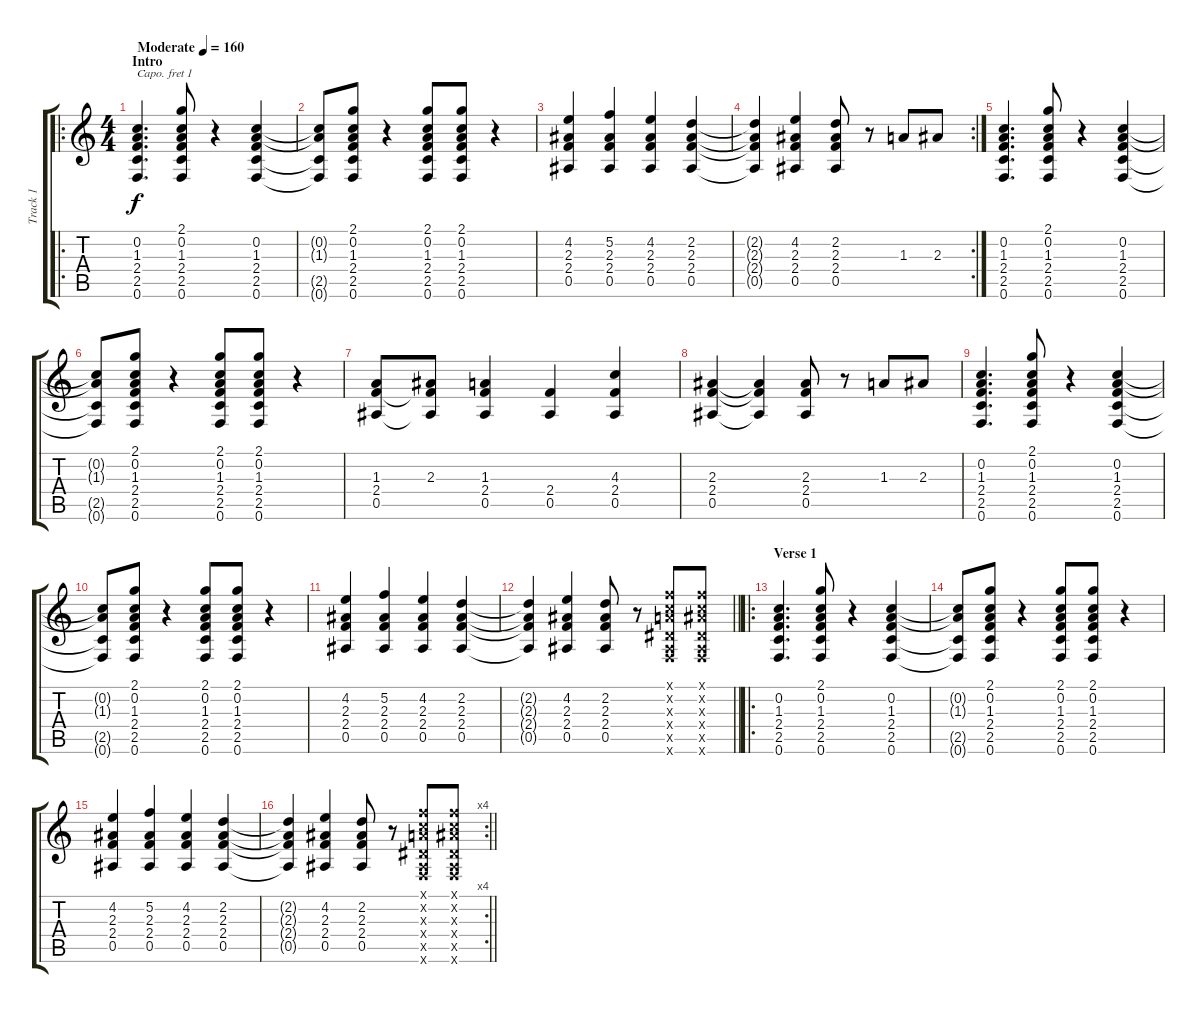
\track ("Track 1" "Track 1") {instrument acousticguitarsteel}
\staff {score tabs}
\capo 1
\tuning (E4 B3 G3 D3 A2 E2) {hide}
\ro
\ts (4 4)
\section ("" "Intro")
\tempo (160 "Moderate")
\clef g2
\ks c
(0.2 1.3 2.4 2.5 0.6).4{d dy f instrument acousticguitarsteel} (2.1 0.2 1.3 2.4 2.5 0.6).8 r.4 (0.2 1.3 2.4 2.5 0.6).4 |
(0.2{t} 1.3{t} 2.5{t} 0.6{t}).8 (2.1 0.2 1.3 2.4 2.5 0.6).8 r.4 (2.1 0.2 1.3 2.4 2.5 0.6).8 (2.1 0.2 1.3 2.4 2.5 0.6).8 r.4 |
(4.2 2.3 2.4 0.5).4 (5.2 2.3 2.4 0.5).4 (4.2 2.3 2.4 0.5).4 (2.2 2.3 2.4 0.5).4 |
\rc 2
(2.2{t} 2.3{t} 2.4{t} 0.5{t}).4 (4.2 2.3 2.4 0.5).4 (2.2 2.3 2.4 0.5).8 r.8 1.3.8 2.3.8 |
(0.2 1.3 2.4 2.5 0.6).4{d} (2.1 0.2 1.3 2.4 2.5 0.6).8 r.4 (0.2 1.3 2.4 2.5 0.6).4 |
(0.2{t} 1.3{t} 2.5{t} 0.6{t}).8 (2.1 0.2 1.3 2.4 2.5 0.6).8 r.4 (2.1 0.2 1.3 2.4 2.5 0.6).8 (2.1 0.2 1.3 2.4 2.5 0.6).8 r.4 |
(1.3 2.4 0.5).8 (2.3 2.4{t} 0.5{t}).8 (1.3 2.4 0.5).4 (2.4 0.5).4 (4.3 2.4 0.5).4 |
(2.3 2.4 0.5).4 (2.3{t} 2.4{t} 0.5{t}).4 (2.3 2.4 0.5).8 r.8 1.3.8 2.3.8 |
(0.2 1.3 2.4 2.5 0.6).4{d} (2.1 0.2 1.3 2.4 2.5 0.6).8 r.4 (0.2 1.3 2.4 2.5 0.6).4 |
(0.2{t} 1.3{t} 2.5{t} 0.6{t}).8 (2.1 0.2 1.3 2.4 2.5 0.6).8 r.4 (2.1 0.2 1.3 2.4 2.5 0.6).8 (2.1 0.2 1.3 2.4 2.5 0.6).8 r.4 |
(4.2 2.3 2.4 0.5).4 (5.2 2.3 2.4 0.5).4 (4.2 2.3 2.4 0.5).4 (2.2 2.3 2.4 0.5).4 |
\barLineRight lightlight
(2.2{t} 2.3{t} 2.4{t} 0.5{t}).4 (4.2 2.3 2.4 0.5).4 (2.2 2.3 2.4 0.5).8 r.8 (0.1{x} 0.2{x} 1.3{x} 0.4{x} 0.5{x} 0.6{x}).8 (0.1{x} 0.2{x} 2.3{x} 0.4{x} 0.5{x} 0.6{x}).8 |
\ro
\section ("" "Verse 1")
(0.2 1.3 2.4 2.5 0.6).4{d} (2.1 0.2 1.3 2.4 2.5 0.6).8 r.4 (0.2 1.3 2.4 2.5 0.6).4 |
(0.2{t} 1.3{t} 2.5{t} 0.6{t}).8 (2.1 0.2 1.3 2.4 2.5 0.6).8 r.4 (2.1 0.2 1.3 2.4 2.5 0.6).8 (2.1 0.2 1.3 2.4 2.5 0.6).8 r.4 |
(4.2 2.3 2.4 0.5).4 (5.2 2.3 2.4 0.5).4 (4.2 2.3 2.4 0.5).4 (2.2 2.3 2.4 0.5).4 |
\rc 4
\barLineRight lightlight
(2.2{t} 2.3{t} 2.4{t} 0.5{t}).4 (4.2 2.3 2.4 0.5).4 (2.2 2.3 2.4 0.5).8 r.8 (0.1{x} 0.2{x} 1.3{x} 0.4{x} 0.5{x} 0.6{x}).8 (0.1{x} 0.2{x} 2.3{x} 0.4{x} 0.5{x} 0.6{x}).8
